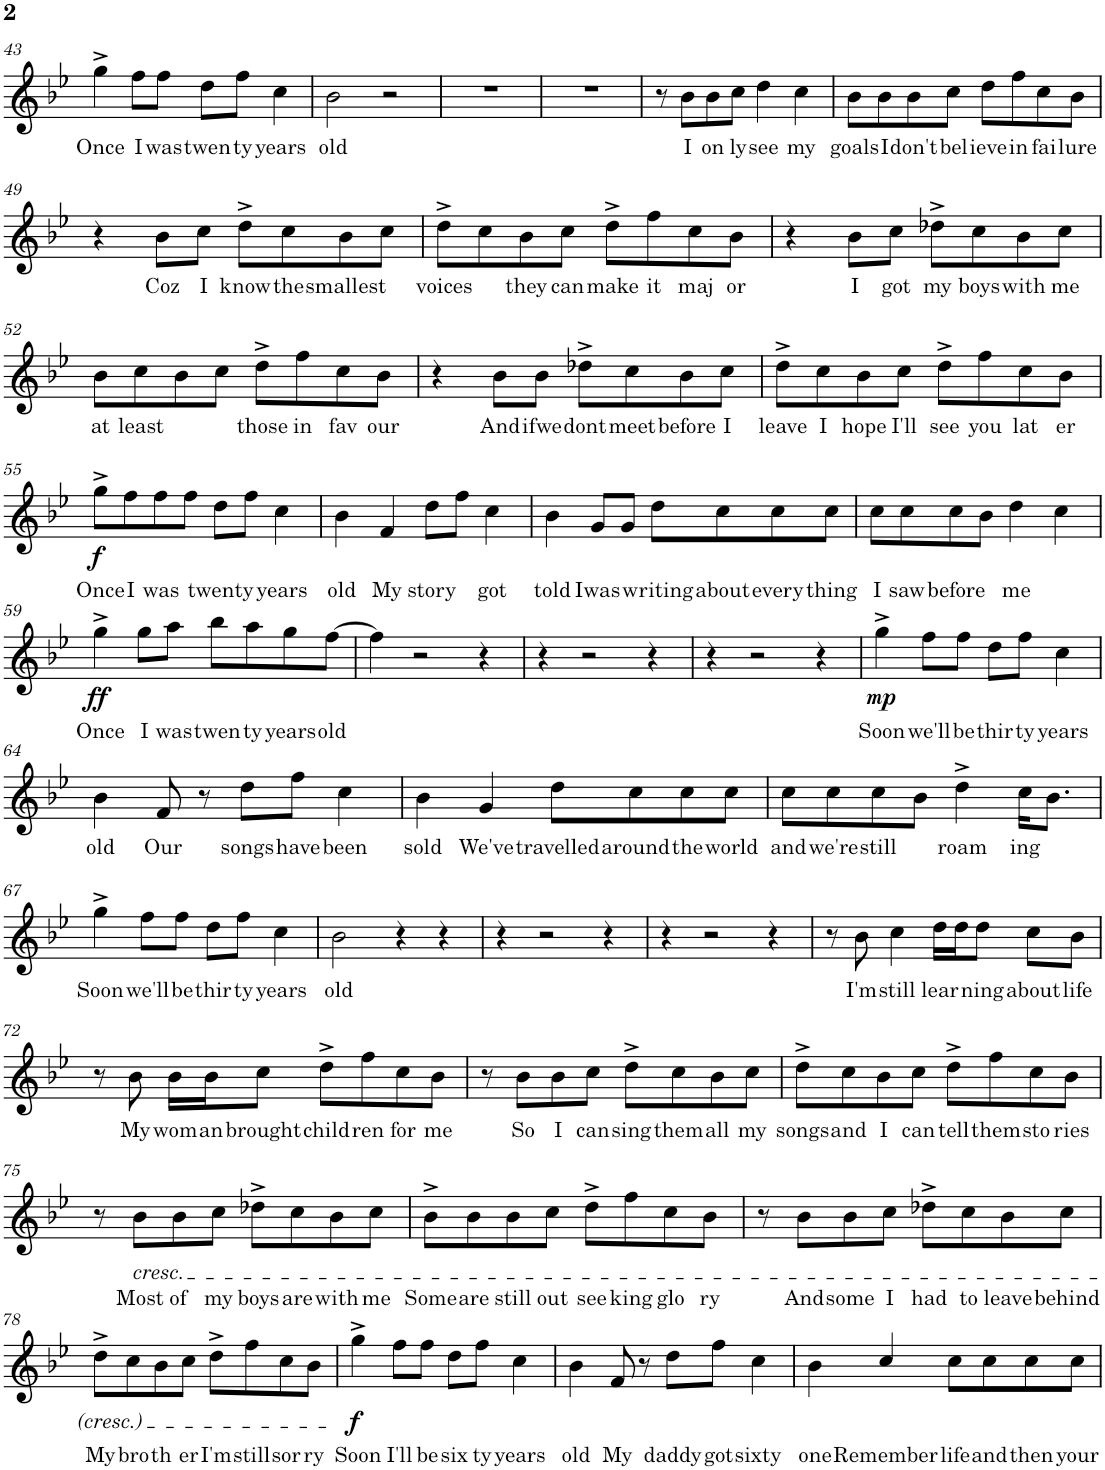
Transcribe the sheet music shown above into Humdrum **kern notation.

**kern	**text	**dynam
*part1	*part1	*part1
*staff1	*staff1	*staff1
*I"Piano	*	*
*I'Pno.	*	*
!!LO:PB:g=z
*clefG2	*	*
*k[b-e-]	*	*
*M4/4	*	*
=43	=43	=43
!	!LO:LY:b	!
4gg^\	Once	.
!	!LO:LY:b	!
8ff\L	I	.
!	!LO:LY:b	!
8ff\J	was	.
!	!LO:LY:b	!
8dd\L	twen	.
!	!LO:LY:b	!
8ff\J	ty	.
!	!LO:LY:b	!
4cc\	years	.
=44	=44	=44
!	!LO:LY:b	!
2b-\	old	.
2r	.	.
=45	=45	=45
1r	.	.
=46	=46	=46
1r	.	.
=47	=47	=47
8r	.	.
!	!LO:LY:b	!
8b-\L	I	.
!	!LO:LY:b	!
8b-\	on	.
!	!LO:LY:b	!
8cc\J	ly	.
!	!LO:LY:b	!
4dd\	see	.
!	!LO:LY:b	!
4cc\	my	.
=48	=48	=48
!	!LO:LY:b	!
8b-\L	goals	.
!	!LO:LY:b	!
8b-\	I	.
!	!LO:LY:b	!
8b-\	don't	.
!	!LO:LY:b	!
8cc\J	bel	.
!	!LO:LY:b	!
8dd\L	ieve	.
!	!LO:LY:b	!
8ff\	in	.
!	!LO:LY:b	!
8cc\	fai	.
!	!LO:LY:b	!
8b-\J	lure	.
!!LO:LB:g=z
=49	=49	=49
4r	.	.
!	!LO:LY:b	!
8b-\L	Coz	.
!	!LO:LY:b	!
8cc\J	I	.
!	!LO:LY:b	!
8dd^\L	know	.
!	!LO:LY:b	!
8cc\	the	.
!	!LO:LY:b	!
8b-\	smallest	.
8cc\J	.	.
=50	=50	=50
!	!LO:LY:b	!
8dd^\L	voices	.
8cc\	.	.
!	!LO:LY:b	!
8b-\	they	.
!	!LO:LY:b	!
8cc\J	can	.
!	!LO:LY:b	!
8dd^\L	make	.
!	!LO:LY:b	!
8ff\	it	.
!	!LO:LY:b	!
8cc\	maj	.
!	!LO:LY:b	!
8b-\J	or	.
=51	=51	=51
4r	.	.
!	!LO:LY:b	!
8b-\L	I	.
!	!LO:LY:b	!
8cc\J	got	.
!	!LO:LY:b	!
8dd-X^\L	my	.
!	!LO:LY:b	!
8cc\	boys	.
!	!LO:LY:b	!
8b-\	with	.
!	!LO:LY:b	!
8cc\J	me	.
!!LO:LB:g=z
=52	=52	=52
!	!LO:LY:b	!
8b-\L	at	.
!	!LO:LY:b	!
8cc\	least	.
8b-\	.	.
8cc\J	.	.
!	!LO:LY:b	!
8dd^\L	those	.
!	!LO:LY:b	!
8ff\	in	.
!	!LO:LY:b	!
8cc\	fav	.
!	!LO:LY:b	!
8b-\J	our	.
=53	=53	=53
4r	.	.
!	!LO:LY:b	!
8b-\L	And	.
!	!LO:LY:b	!
8b-\J	ifwe	.
!	!LO:LY:b	!
8dd-X^\L	dont	.
!	!LO:LY:b	!
8cc\	meet	.
!	!LO:LY:b	!
8b-\	before	.
!	!LO:LY:b	!
8cc\J	I	.
=54	=54	=54
!	!LO:LY:b	!
8dd^\L	leave	.
!	!LO:LY:b	!
8cc\	I	.
!	!LO:LY:b	!
8b-\	hope	.
!	!LO:LY:b	!
8cc\J	I'll	.
!	!LO:LY:b	!
8dd^\L	see	.
!	!LO:LY:b	!
8ff\	you	.
!	!LO:LY:b	!
8cc\	lat	.
!	!LO:LY:b	!
8b-\J	er	.
!!LO:LB:g=z
=55	=55	=55
!	!LO:LY:b	!LO:DY:b
8gg^\L	Once	f
!	!LO:LY:b	!
8ff\	I	.
!	!LO:LY:b	!
8ff\	was	.
8ff\J	.	.
!	!LO:LY:b	!
8dd\L	twenty	.
8ff\J	.	.
!	!LO:LY:b	!
4cc\	years	.
=56	=56	=56
!	!LO:LY:b	!
4b-\	old	.
!	!LO:LY:b	!
4f/	My	.
!	!LO:LY:b	!
8dd\L	story	.
8ff\J	.	.
!	!LO:LY:b	!
4cc\	got	.
=57	=57	=57
!	!LO:LY:b	!
4b-\	told	.
!	!LO:LY:b	!
8g/L	Iwas	.
8g/J	.	.
!	!LO:LY:b	!
8dd\L	writing	.
!	!LO:LY:b	!
8cc\	about	.
!	!LO:LY:b	!
8cc\	every	.
!	!LO:LY:b	!
8cc\J	thing	.
=58	=58	=58
!	!LO:LY:b	!
8cc\L	I	.
!	!LO:LY:b	!
8cc\	saw	.
!	!LO:LY:b	!
8cc\	before	.
8b-\J	.	.
!	!LO:LY:b	!
4dd\	me	.
4cc\	.	.
!!LO:LB:g=z
=59	=59	=59
!	!LO:LY:b	!LO:DY:b
4gg^\	Once	ff
!	!LO:LY:b	!
8gg\L	I	.
!	!LO:LY:b	!
8aa\J	was	.
!	!LO:LY:b	!
8bb-\L	twen	.
!	!LO:LY:b	!
8aa\	ty	.
!	!LO:LY:b	!
8gg\	years	.
!	!LO:LY:b	!
[8ff\J	old	.
=60	=60	=60
4ff\]	.	.
2r	.	.
4r	.	.
=61	=61	=61
4r	.	.
2r	.	.
4r	.	.
=62	=62	=62
4r	.	.
2r	.	.
4r	.	.
=63	=63	=63
!	!LO:LY:b	!LO:DY:b
4gg^\	Soon	mp
!	!LO:LY:b	!
8ff\L	we'll	.
!	!LO:LY:b	!
8ff\J	be	.
!	!LO:LY:b	!
8dd\L	thir	.
!	!LO:LY:b	!
8ff\J	ty	.
!	!LO:LY:b	!
4cc\	years	.
!!LO:LB:g=z
=64	=64	=64
!	!LO:LY:b	!
4b-\	old	.
!	!LO:LY:b	!
8f/	Our	.
8r	.	.
!	!LO:LY:b	!
8dd\L	songs	.
!	!LO:LY:b	!
8ff\J	have	.
!	!LO:LY:b	!
4cc\	been	.
=65	=65	=65
!	!LO:LY:b	!
4b-\	sold	.
!	!LO:LY:b	!
4g/	We've	.
!	!LO:LY:b	!
8dd\L	travelled	.
!	!LO:LY:b	!
8cc\	around	.
!	!LO:LY:b	!
8cc\	the	.
!	!LO:LY:b	!
8cc\J	world	.
=66	=66	=66
!	!LO:LY:b	!
8cc\L	and	.
!	!LO:LY:b	!
8cc\	we're	.
!	!LO:LY:b	!
8cc\	still	.
8b-\J	.	.
!	!LO:LY:b	!
4dd^\	roam	.
!	!LO:LY:b	!
16cc\KL	ing	.
8.b-\J	.	.
!!LO:LB:g=z
=67	=67	=67
!	!LO:LY:b	!
4gg^\	Soon	.
!	!LO:LY:b	!
8ff\L	we'll	.
!	!LO:LY:b	!
8ff\J	be	.
!	!LO:LY:b	!
8dd\L	thir	.
!	!LO:LY:b	!
8ff\J	ty	.
!	!LO:LY:b	!
4cc\	years	.
=68	=68	=68
!	!LO:LY:b	!
2b-\	old	.
4r	.	.
4r	.	.
=69	=69	=69
4r	.	.
2r	.	.
4r	.	.
=70	=70	=70
4r	.	.
2r	.	.
4r	.	.
=71	=71	=71
8r	.	.
!	!LO:LY:b	!
8b-\	I'm	.
!	!LO:LY:b	!
4cc\	still	.
!	!LO:LY:b	!
16dd\LL	lear	.
16dd\J	.	.
!	!LO:LY:b	!
8dd\J	ning	.
!	!LO:LY:b	!
8cc\L	about	.
!	!LO:LY:b	!
8b-\J	life	.
!!LO:LB:g=z
=72	=72	=72
8r	.	.
!	!LO:LY:b	!
8b-\	My	.
!	!LO:LY:b	!
16b-\LL	wom	.
!	!LO:LY:b	!
16b-\J	an	.
!	!LO:LY:b	!
8cc\J	brought	.
!	!LO:LY:b	!
8dd^\L	child	.
!	!LO:LY:b	!
8ff\	ren	.
!	!LO:LY:b	!
8cc\	for	.
!	!LO:LY:b	!
8b-\J	me	.
=73	=73	=73
8r	.	.
!	!LO:LY:b	!
8b-\L	So	.
!	!LO:LY:b	!
8b-\	I	.
!	!LO:LY:b	!
8cc\J	can	.
!	!LO:LY:b	!
8dd^\L	sing	.
!	!LO:LY:b	!
8cc\	them	.
!	!LO:LY:b	!
8b-\	all	.
!	!LO:LY:b	!
8cc\J	my	.
=74	=74	=74
!	!LO:LY:b	!
8dd^\L	songs	.
!	!LO:LY:b	!
8cc\	and	.
!	!LO:LY:b	!
8b-\	I	.
!	!LO:LY:b	!
8cc\J	can	.
!	!LO:LY:b	!
8dd^\L	tell	.
!	!LO:LY:b	!
8ff\	them	.
!	!LO:LY:b	!
8cc\	sto	.
!	!LO:LY:b	!
8b-\J	ries	.
!!LO:LB:g=z
=75	=75	=75
8r	.	.
!LO:TX:b:i:t=cresc.	!	!
!	!LO:LY:b	!
8b-\L	Most	.
!	!LO:LY:b	!
8b-\	of	.
!	!LO:LY:b	!
8cc\J	my	.
!	!LO:LY:b	!
8dd-X^\L	boys	.
!	!LO:LY:b	!
8cc\	are	.
!	!LO:LY:b	!
8b-\	with	.
!	!LO:LY:b	!
8cc\J	me	.
=76	=76	=76
!	!LO:LY:b	!
8b-^\L	Some	.
!	!LO:LY:b	!
8b-\	are	.
!	!LO:LY:b	!
8b-\	still	.
!	!LO:LY:b	!
8cc\J	out	.
!	!LO:LY:b	!
8dd^\L	see	.
!	!LO:LY:b	!
8ff\	king	.
!	!LO:LY:b	!
8cc\	glo	.
!	!LO:LY:b	!
8b-\J	ry	.
=77	=77	=77
8r	.	.
!	!LO:LY:b	!
8b-\L	And	.
!	!LO:LY:b	!
8b-\	some	.
!	!LO:LY:b	!
8cc\J	I	.
!	!LO:LY:b	!
8dd-X^\L	had	.
!	!LO:LY:b	!
8cc\	to	.
!	!LO:LY:b	!
8b-\	leave	.
!	!LO:LY:b	!
8cc\J	behind	.
!!LO:LB:g=z
=78	=78	=78
!	!LO:LY:b	!
8dd^\L	My	.
!	!LO:LY:b	!
8cc\	bro	.
!	!LO:LY:b	!
8b-\	th	.
!	!LO:LY:b	!
8cc\J	er	.
!	!LO:LY:b	!
8dd^\L	I'm	.
!	!LO:LY:b	!
8ff\	still	.
!	!LO:LY:b	!
8cc\	sor	.
!	!LO:LY:b	!
8b-\J	ry	.
=79	=79	=79
!	!LO:LY:b	!LO:DY:b
4gg^\	Soon	f
!	!LO:LY:b	!
8ff\L	I'll	.
!	!LO:LY:b	!
8ff\J	be	.
!	!LO:LY:b	!
8dd\L	six	.
!	!LO:LY:b	!
8ff\J	ty	.
!	!LO:LY:b	!
4cc\	years	.
=80	=80	=80
!	!LO:LY:b	!
4b-\	old	.
!	!LO:LY:b	!
8f/	My	.
8r	.	.
!	!LO:LY:b	!
8dd\L	daddy	.
!	!LO:LY:b	!
8ff\J	got	.
!	!LO:LY:b	!
4cc\	sixty	.
=81	=81	=81
!	!LO:LY:b	!
4b-\	one	.
!	!LO:LY:b	!
4cc/	Remember	.
!	!LO:LY:b	!
8cc\L	life	.
!	!LO:LY:b	!
8cc\	and	.
!	!LO:LY:b	!
8cc\	then	.
!	!LO:LY:b	!
8cc\J	your	.
=	=	=
*-	*-	*-
